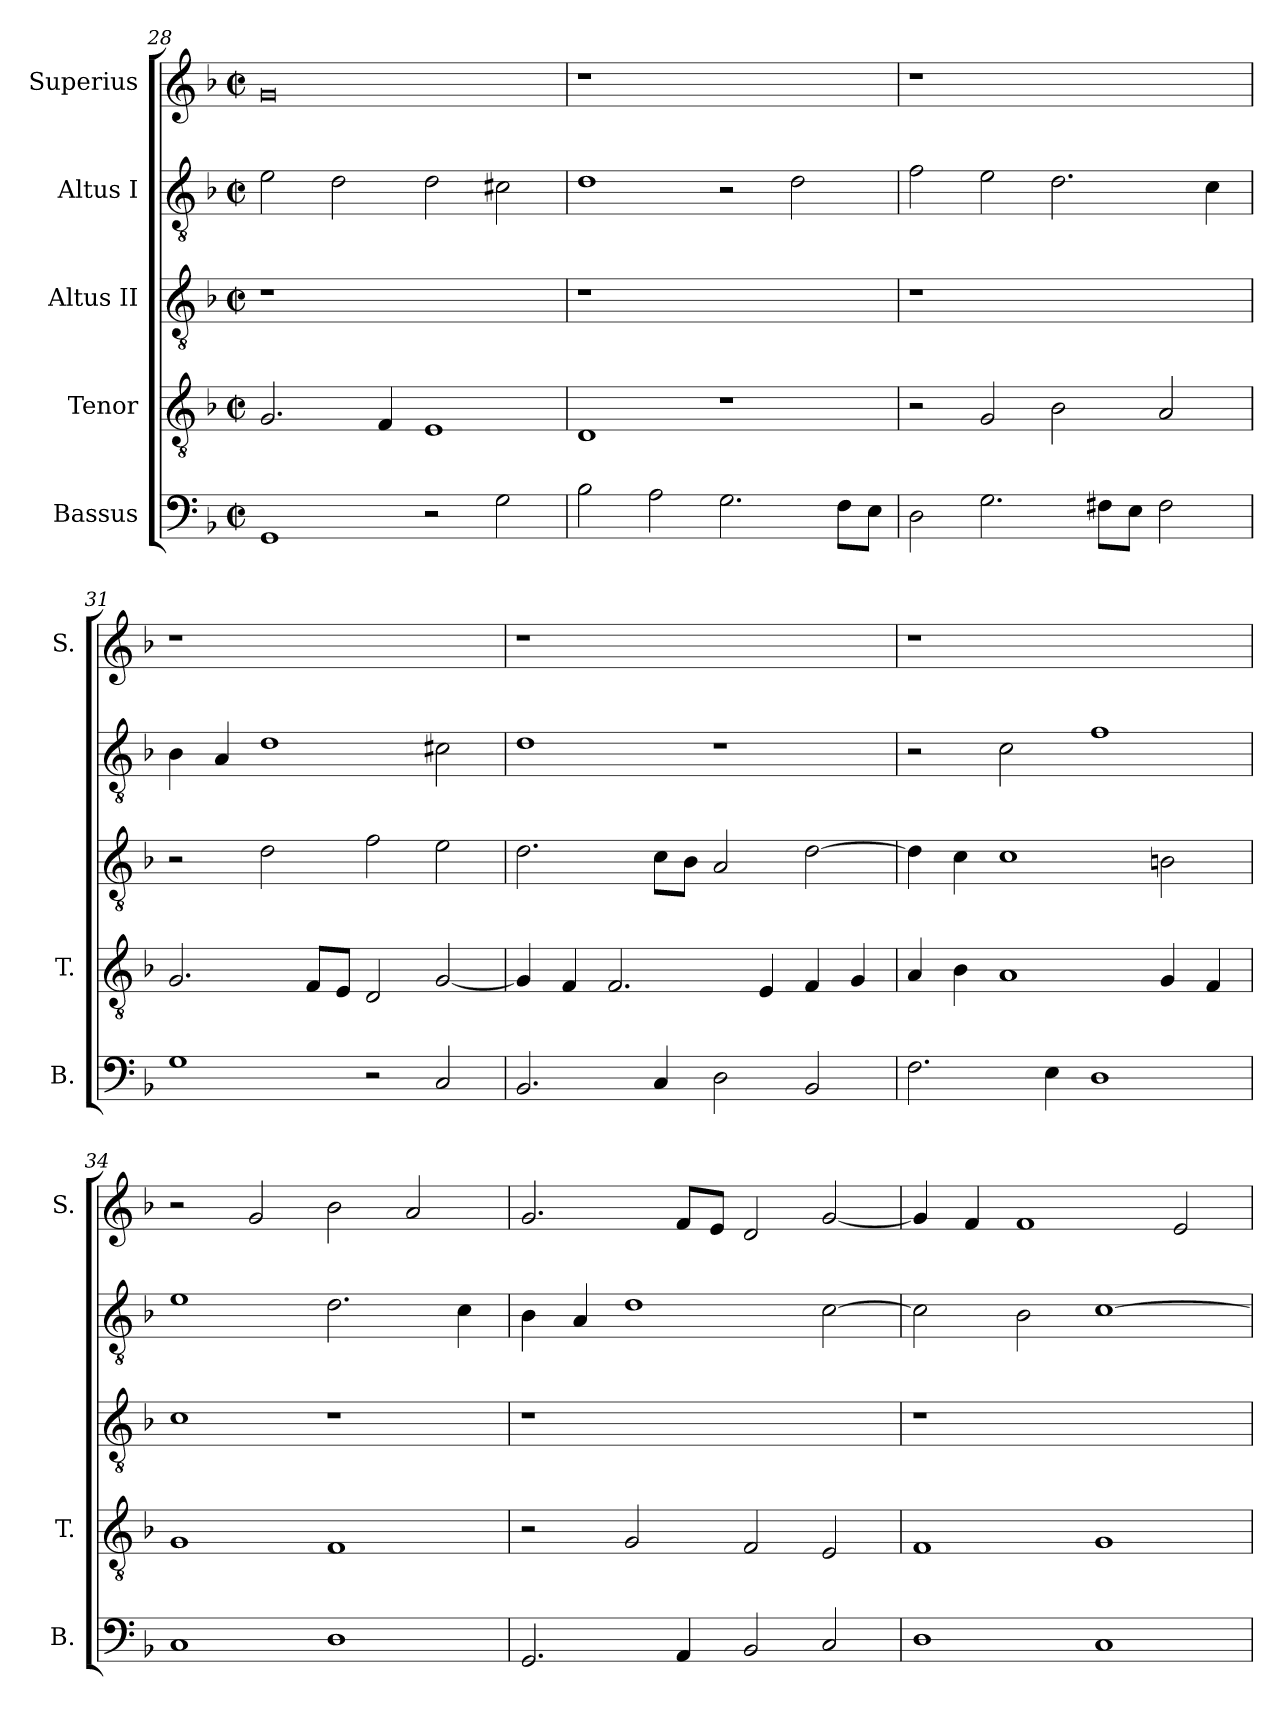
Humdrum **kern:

**kern	**kern	**kern	**kern	**kern
*part5	*part4	*part3	*part2	*part1
*staff5	*staff4	*staff3	*staff2	*staff1
*I"Bassus	*I"Tenor	*I"Altus II	*I"Altus I	*I"Superius
*I'B.	*I'T.	*	*	*I'S.
*clefF4	*clefGv2	*clefGv2	*clefGv2	*clefG2
*	*ITrd7c12	*ITrd7c12	*ITrd7c12	*
*k[b-]	*k[b-]	*k[b-]	*k[b-]	*k[b-]
*F:	*F:	*F:	*F:	*F:
*M2/2	*M2/2	*M2/2	*M2/2	*M2/2
*met(c|)	*met(c|)	*met(c|)	*met(c|)	*met(c|)
=28	=28	=28	=28	=28
!	!	!LO:N:vis=1	!	!
1GGi	2.GGi/	1r	2Ei\	0gi
.	.	.	2Di\	.
.	4FFi/	.	.	.
2r	1EEi	1ryy	2Di\	.
2Gi\	.	.	2C#Xi\	.
=29	=29	=29	=29	=29
!	!	!LO:N:vis=1	!	!LO:N:vis=1
2B-i\	1DDi	1r	1Di	1r
2Ai\	.	.	.	.
2.Gi\	1r	1ryy	2r	1ryy
.	.	.	2Di\	.
8Fi\L	.	.	.	.
8Ei\J	.	.	.	.
!!LO:PB:g=z
=30	=30	=30	=30	=30
!	!	!LO:N:vis=1	!	!LO:N:vis=1
2Di\	2r	1r	2Fi\	1r
2.Gi\	2GGi/	.	2Ei\	.
.	2BB-i\	1ryy	2.Di\	1ryy
8F#Xi\L	.	.	.	.
8Ei\J	.	.	.	.
2F#i\	2AAi/	.	.	.
.	.	.	4Ci\	.
=31	=31	=31	=31	=31
!	!	!	!	!LO:N:vis=1
1Gi	2.GGi/	2r	4BB-i\	1r
.	.	.	4AAi/	.
.	.	2Di\	1Di	.
.	8FFi/L	.	.	.
.	8EEi/J	.	.	.
2r	2DDi/	2Fi\	.	1ryy
2Ci/	[<2GGi/	2Ei\	2C#Xi\	.
=32	=32	=32	=32	=32
!	!	!	!	!LO:N:vis=1
2.BB-i/	4GGi/]	2.Di\	1Di	1r
.	4FFi/	.	.	.
.	2.FFi/	.	.	.
4Ci/	.	8Ci\L	.	.
.	.	8BB-i\J	.	.
2Di\	.	2AAi/	1r	1ryy
.	4EEi/	.	.	.
2BB-i/	4FFi/	[>2Di\	.	.
.	4GGi/	.	.	.
=33	=33	=33	=33	=33
!	!	!	!	!LO:N:vis=1
2.Fi\	4AAi/	4Di\]	2r	1r
.	4BB-i\	4Ci\	.	.
.	1AAi	1Ci	2Ci\	.
4Ei\	.	.	.	.
1Di	.	.	1Fi	1ryy
.	4GGi/	2BBni\	.	.
.	4FFi/	.	.	.
!!LO:LB:g=z
=34	=34	=34	=34	=34
1Ci	1GGi	1Ci	1Ei	2r
.	.	.	.	2gi/
1Di	1FFi	1r	2.Di\	2b-i\
.	.	.	.	2ai/
.	.	.	4Ci\	.
=35	=35	=35	=35	=35
!	!	!LO:N:vis=1	!	!
2.GGi/	2r	1r	4BB-i\	2.gi/
.	.	.	4AAi/	.
.	2GGi/	.	1Di	.
4AAi/	.	.	.	8fi/L
.	.	.	.	8ei/J
2BB-i/	2FFi/	1ryy	.	2di/
2Ci/	2EEi/	.	[>2Ci\	[<2gi/
=36	=36	=36	=36	=36
!	!	!LO:N:vis=1	!	!
1Di	1FFi	1r	2Ci\]	4gi/]
.	.	.	.	4fi/
.	.	.	2BB-i\	1fi
1Ci	1GGi	1ryy	[>1Ci	.
.	.	.	.	2ei/
=	=	=	=	=
*-	*-	*-	*-	*-
